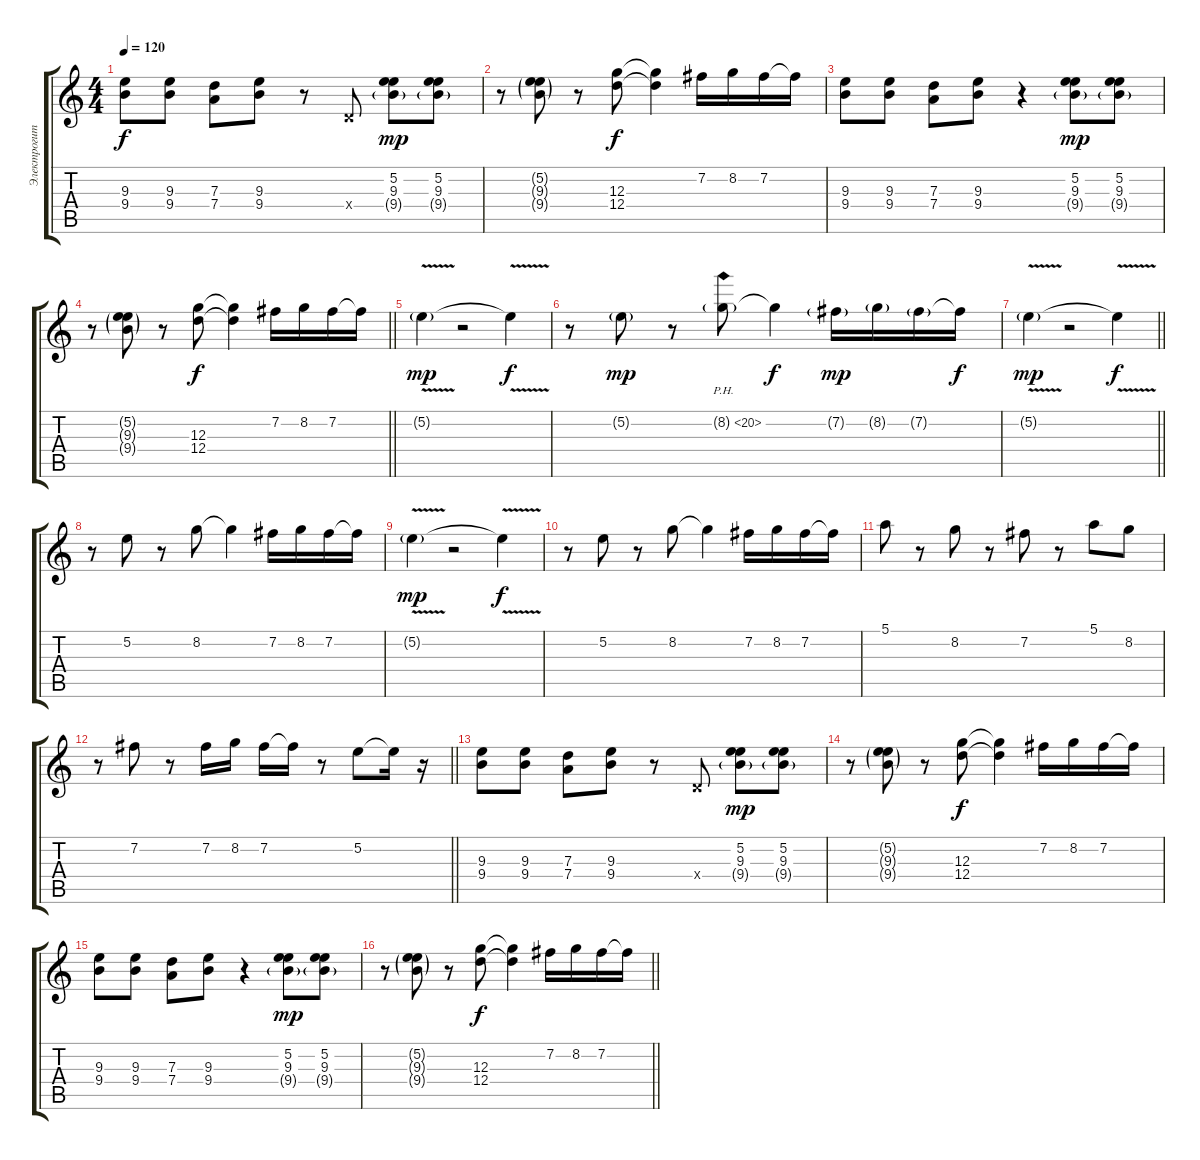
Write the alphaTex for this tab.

\track ("Электрогитара" "Электрогит") {instrument overdrivenguitar}
\staff {score tabs}
\tuning (E4 B3 G3 D3 A2 E2) {hide}
\ts (4 4)
\tempo 120
\clef g2
\ks c
(9.3 9.4).8{dy f} (9.3 9.4).8 (7.3 7.4).8 (9.3 9.4).8 r.8 0.4{x}.8 (5.2 9.3 9.4{g}).8{dy mp} (5.2 9.3 9.4{g}).8 |
r.8 (5.2{g} 9.3{g} 9.4{g}).8 r.8 (12.3 12.4).8{dy f} (12.3{t} 12.4{t}).4 7.2.16 8.2.16 7.2.16 7.2{t}.16 |
(9.3 9.4).8 (9.3 9.4).8 (7.3 7.4).8 (9.3 9.4).8 r.4 (5.2 9.3 9.4{g}).8{dy mp} (5.2 9.3 9.4{g}).8 |
\barLineRight lightlight
r.8 (5.2{g} 9.3{g} 9.4{g}).8 r.8 (12.3 12.4).8{dy f} (12.3{t} 12.4{t}).4 7.2.16 8.2.16 7.2.16 7.2{t}.16 |
5.2{v g}.4{dy mp volume 3} r.2 5.2{t}.4{dy f} |
r.8{volume 16} 5.2{g}.8{dy mp} r.8 8.2{ph 12 g}.8 8.2{t}.4{dy f} 7.2{g}.16{dy mp} 8.2{g}.16 7.2{g}.16 7.2{t}.16{dy f} |
\barLineRight lightlight
5.2{v g}.4{dy mp volume 3} r.2 5.2{t}.4{dy f} |
r.8{volume 16} 5.2.8 r.8 8.2.8 8.2{t}.4 7.2.16 8.2.16 7.2.16 7.2{t}.16 |
5.2{v g}.4{dy mp volume 3} r.2 5.2{t}.4{dy f} |
r.8{volume 16} 5.2.8 r.8 8.2.8 8.2{t}.4 7.2.16 8.2.16 7.2.16 7.2{t}.16 |
5.1.8 r.8 8.2.8 r.8 7.2.8 r.8 5.1.8 8.2.8 |
\barLineRight lightlight
r.8 7.2.8 r.8 7.2.16 8.2.16 7.2.16 7.2{t}.16 r.8 5.2.8 5.2{t}.16 r.16 |
(9.3 9.4).8 (9.3 9.4).8 (7.3 7.4).8 (9.3 9.4).8 r.8 0.4{x}.8 (5.2 9.3 9.4{g}).8{dy mp} (5.2 9.3 9.4{g}).8 |
r.8 (5.2{g} 9.3{g} 9.4{g}).8 r.8 (12.3 12.4).8{dy f} (12.3{t} 12.4{t}).4 7.2.16 8.2.16 7.2.16 7.2{t}.16 |
(9.3 9.4).8 (9.3 9.4).8 (7.3 7.4).8 (9.3 9.4).8 r.4 (5.2 9.3 9.4{g}).8{dy mp} (5.2 9.3 9.4{g}).8 |
\barLineRight lightlight
r.8 (5.2{g} 9.3{g} 9.4{g}).8 r.8 (12.3 12.4).8{dy f} (12.3{t} 12.4{t}).4 7.2.16 8.2.16 7.2.16 7.2{t}.16
